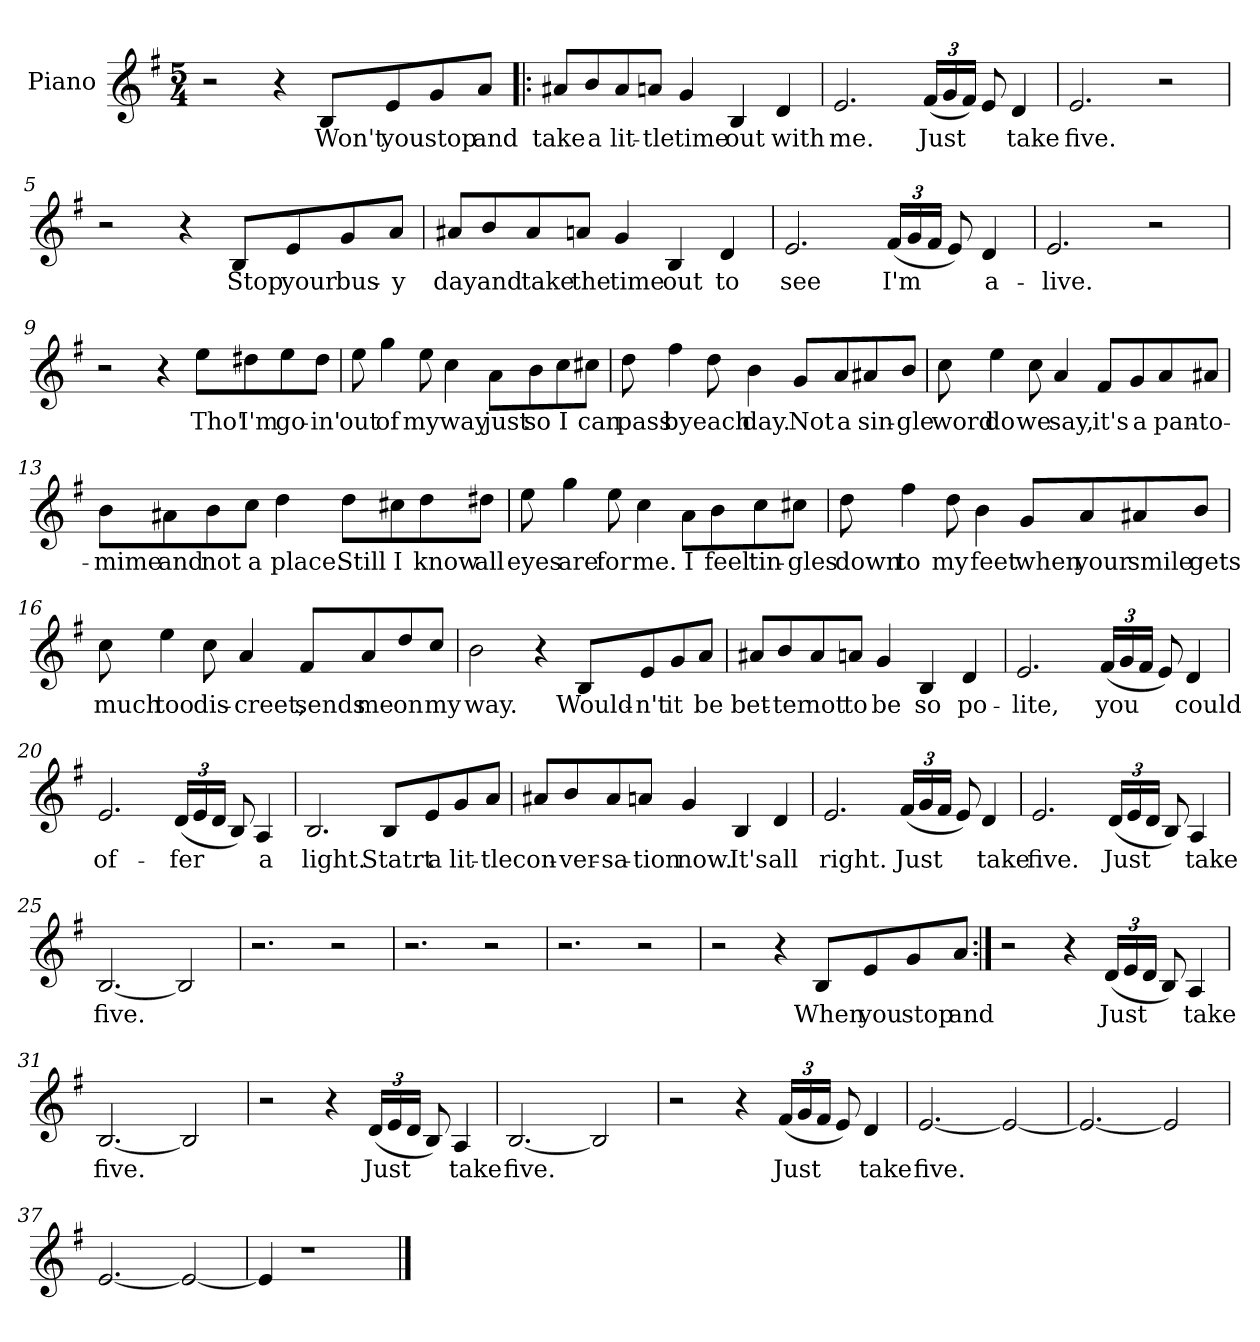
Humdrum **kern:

**kern	**text
*part1	*part1
*staff1	*staff1
*I"Piano	*
*I'Pno.	*
*clefG2	*
*k[f#]	*
*G:	*
*M5/4	*
=1	=1
2r	.
4r	.
8B/L	Won't
8e/	you
8g/	stop
8a/J	and
=2!|:	=2!|:
8a#X/L	take
8b/	a
8a#/	lit-
8an/J	-tle
4g/	time
4B/	out
4d/	with
=3	=3
2.e/	me.
*Xbrackettup	*
(24f#/LL	-Just
24g/	.
24f#/JJ)	.
8e/	.
4d/	take
!!LO:LB:g=z
=4	=4
2.e/	five.
2r	.
=5	=5
2r	.
4r	.
8B/L	Stop
8e/	your
8g/	bus-
8a/J	-y
=6	=6
8a#X/L	day
8b/	and
8a#/	take
8an/J	the
4g/	time
4B/	out
4d/	to
=7	=7
2.e/	see
(24f#/LL	I'm
24g/	.
24f#/JJ	.
8e/)	.
4d/	a-
!!LO:LB:g=z
=8	=8
2.e/	-live.
2r	.
=9	=9
2r	.
4r	.
8ee\L	Tho'
8dd#X\	I'm
8ee\	go-
8dd#\J	-in'
=10	=10
8ee\	out
4gg\	of
8ee\	my
4cc\	way
8a\L	just
8b\	so
8cc\	I
8cc#X\J	can
!!LO:LB:g=z
=11	=11
8dd\	pass
4ff#\	by
8dd\	each
4b\	day.
8g/L	Not
8a/	a
8a#X/	sin-
8b/J	-gle
=12	=12
8cc\	word
4ee\	do
8cc\	we
4a/	say,
8f#/L	it's
8g/	a
8a/	pan-
8a#X/J	-to-
!!LO:LB:g=z
=13	=13
8b\L	-mime
8a#X\	and
8b\	not
8cc\J	a
4dd\	place.
8dd\L	Still
8cc#X\	I
8dd\	know
8dd#X\J	all
=14	=14
8ee\	eyes
4gg\	are
8ee\	for
4cc\	me.
8a\L	I
8b\	feel
8cc\	tin-
8cc#X\J	-gles
!!LO:LB:g=z
=15	=15
8dd\	down
4ff#\	to
8dd\	my
4b\	feet
8g/L	when
8a/	your
8a#X/	smile
8b/J	gets
=16	=16
8cc\	much
4ee\	too
8cc\	dis-
4a/	-creet,
8f#/L	sends
8a/	me
8dd/	on
8cc/J	my
!!LO:LB:g=z
=17	=17
2b\	way.
4r	.
8B/L	Would-
8e/	-n't
8g/	it
8a/J	be
=18	=18
8a#X/L	bet-
8b/	-ter
8a#/	not
8an/J	to
4g/	be
4B/	so
4d/	po-
=19	=19
2.e/	-lite,
(24f#/LL	you
24g/	.
24f#/JJ	.
8e/)	.
4d/	could
=20	=20
2.e/	of-
(24d/LL	-fer
24e/	.
24d/JJ	.
8B/)	.
4A/	a
!!LO:LB:g=z
=21	=21
2.B/	light.
8B/L	Statrt
8e/	a
8g/	lit-
8a/J	-tle
=22	=22
8a#X/L	con-
8b/	-ver-
8a#/	-sa-
8an/J	-tion
4g/	now.
4B/	It's
4d/	all
=23	=23
2.e/	right.
(24f#/LL	Just
24g/	.
24f#/JJ	.
8e/)	.
4d/	take
!!LO:PB:g=z
=24	=24
2.e/	five.
(24d/LL	Just
24e/	.
24d/JJ	.
8B/)	.
4A/	take
=25	=25
[2.B/	five.
2B/]	.
=26	=26
2.r	.
2r	.
=27	=27
2.r	.
2r	.
=28	=28
2.r	.
2r	.
!!LO:LB:g=z
=29	=29
2r	.
4r	.
8B/L	When
8e/	you
8g/	stop
8a/J	and
=30:|!	=30:|!
2r	.
4r	.
(24d/LL	Just
24e/	.
24d/JJ	.
8B/)	.
4A/	take
=31	=31
[2.B/	five.
2B/]	.
=32	=32
2r	.
4r	.
(24d/LL	Just
24e/	.
24d/JJ	.
8B/)	.
4A/	take
!!LO:LB:g=z
=33	=33
[2.B/	five.
2B/]	.
=34	=34
2r	.
4r	.
(24f#/LL	Just
24g/	.
24f#/JJ	.
8e/)	.
4d/	take
=35	=35
[2.e/	five.
2e/_	.
=36	=36
2.e/_	.
2e/]	.
=37	=37
[2.e/	.
2e/_	.
=38	=38
4e/]	.
1r	.
==	==
*-	*-
